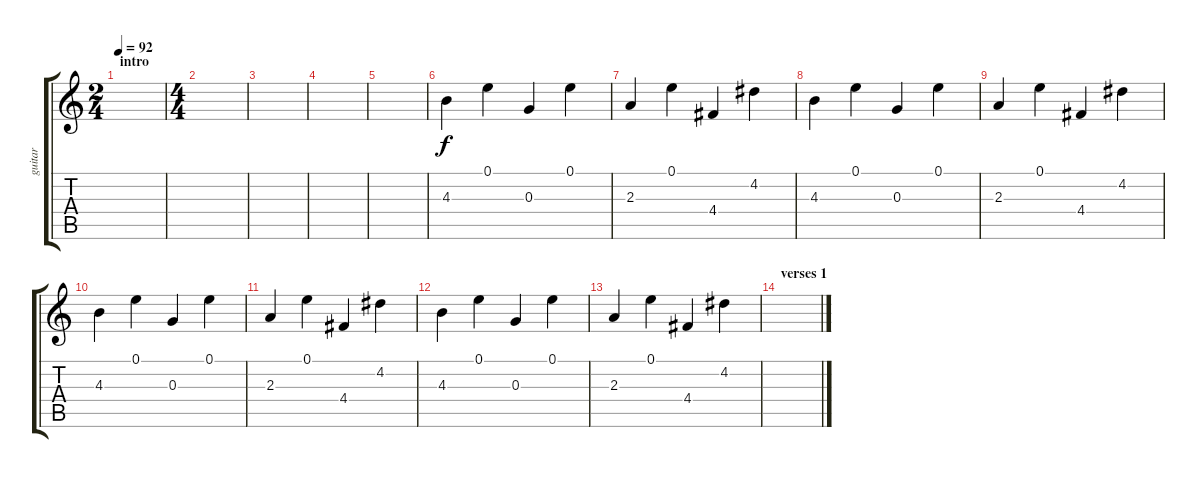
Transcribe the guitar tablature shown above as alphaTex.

\track ("guitar" "guitar") {instrument electricguitarclean}
\staff {score tabs}
\tuning (E4 B3 G3 D3 A2 E2) {hide}
\ts (2 4)
\section ("" "intro")
\tempo 92
\clef g2
\ks c
|
\ts (4 4)
|
|
|
|
4.3.4 0.1.4 0.3.4 0.1.4 |
2.3.4 0.1.4 4.4.4 4.2.4 |
4.3.4 0.1.4 0.3.4 0.1.4 |
2.3.4 0.1.4 4.4.4 4.2.4 |
4.3.4 0.1.4 0.3.4 0.1.4 |
2.3.4 0.1.4 4.4.4 4.2.4 |
4.3.4 0.1.4 0.3.4 0.1.4 |
2.3.4 0.1.4 4.4.4 4.2.4 |
\section ("" "verses 1")
